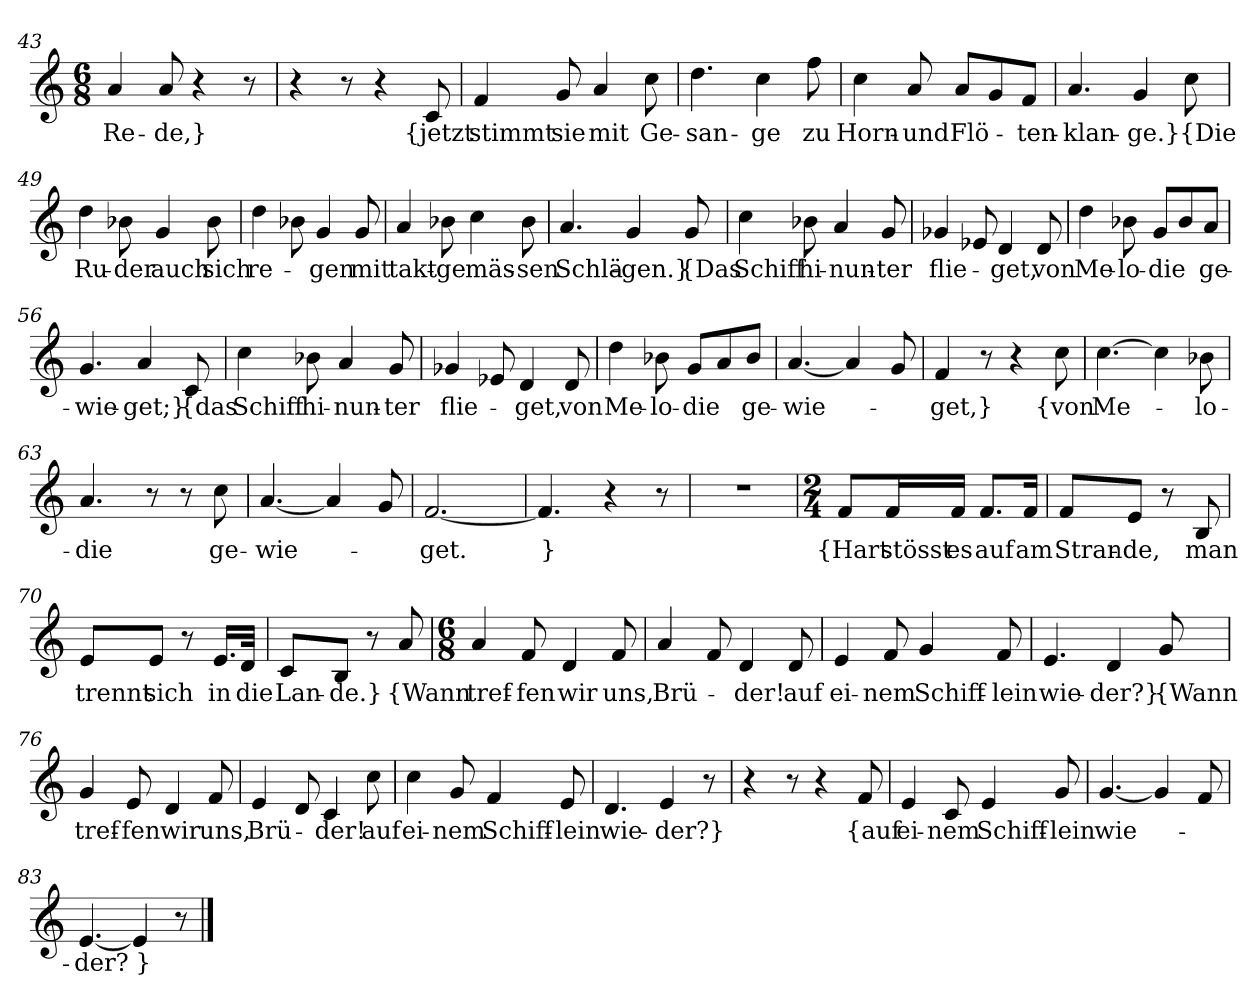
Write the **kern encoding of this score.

**kern	**text
*part1	*part1
*staff1	*staff1
*clefG2	*
*k[]	*
*M6/8	*
=43	=43
4a	Re-
8a	-de,}
4r	.
8r	.
=44	=44
4r	.
8r	.
4r	.
8c	{jetzt
=45	=45
4f	stimmt
8g	sie
4a	mit
8cc	Ge-
=46	=46
4.dd	-san-
4cc	-ge
8ff	zu
=47	=47
4cc	Horn-
8a	-und
8a/L	Flö-
8g/	.
8f/J	-ten-
=48	=48
4.a	-klan-
4g	-ge.}
8cc	{Die
=49	=49
4dd	Ru-
8b-X	-der
4g	auch
8b-	sich
=50	=50
4dd	re-
8b-X	.
4g	-gen
8g	mit
=51	=51
4a	takt-
8b-X	-ge
4cc	-mäs-
8b-	-sen
=52	=52
4.a	Schlä-
4g	-gen.}
8g	{Das
=53	=53
4cc	Schiff
8b-X	hi-
4a	-nun-
8g	-ter
=54	=54
4g-X	flie-
8e-X	.
4d	-get,
8d	von
=55	=55
4dd	Me-
8b-X	-lo-
8g/L	-die
8b-/	.
8a/J	ge-
=56	=56
4.g	-wie-
4a	-get;}
8c	{das
=57	=57
4cc	Schiff
8b-X	hi-
4a	-nun-
8g	-ter
=58	=58
4g-X	flie-
8e-X	.
4d	-get,
8d	von
=59	=59
4dd	Me-
8b-X	-lo-
8g/L	-die
8a/	.
8b-/J	ge-
=60	=60
[4.a	-wie-
4a]	.
8g	.
=61	=61
4f	-get,}
8r	.
4r	.
8cc	{von
=62	=62
[4.cc	Me-
4cc]	.
8b-X	-lo-
=63	=63
4.a	-die
8r	.
8r	.
8cc	ge-
=64	=64
[4.a	wie-
4a]	.
8g	.
=65	=65
[2.f	-get.
=66	=66
4.f]	}
4r	.
8r	.
=67	=67
2.r	.
=68	=68
*M2/4	*
8f/L	{Hart
16f/L	stösst
16f/JJ	es
8.f/L	auf
16f/Jk	am
=69	=69
8f/L	Stran-
8e/J	de,
8r	.
8B	man
=70	=70
8e/L	trennt
8e/J	sich
8r	.
16.e/LL	in
32d/JJk	die
=71	=71
8c/L	Lan-
8B/J	-de.}
8r	.
8a	{Wann
=72	=72
*M6/8	*
4a	tref-
8f	-fen
4d	wir
8f	uns,
=73	=73
4a	Brü-
8f	.
4d	-der!
8d	auf
=74	=74
4e	ei-
8f	-nem
4g	Schiff-
8f	-lein
=75	=75
4.e	wie-
4d	-der?}
8g	{Wann
=76	=76
4g	tref-
8e	-fen
4d	wir
8f	uns,
=77	=77
4e	Brü-
8d	.
4c	-der!
8cc	auf
=78	=78
4cc	ei-
8g	-nem
4f	Schiff-
8e	-lein
=79	=79
4.d	wie-
4e	-der?}
8r	.
=80	=80
4r	.
8r	.
4r	.
8f	{auf
=81	=81
4e	ei-
8c	-nem
4e	Schiff-
8g	-lein
=82	=82
[4.g	wie-
4g]	.
8f	.
=83	=83
[4.e	-der?
4e]	}
8r	.
==	==
*-	*-
